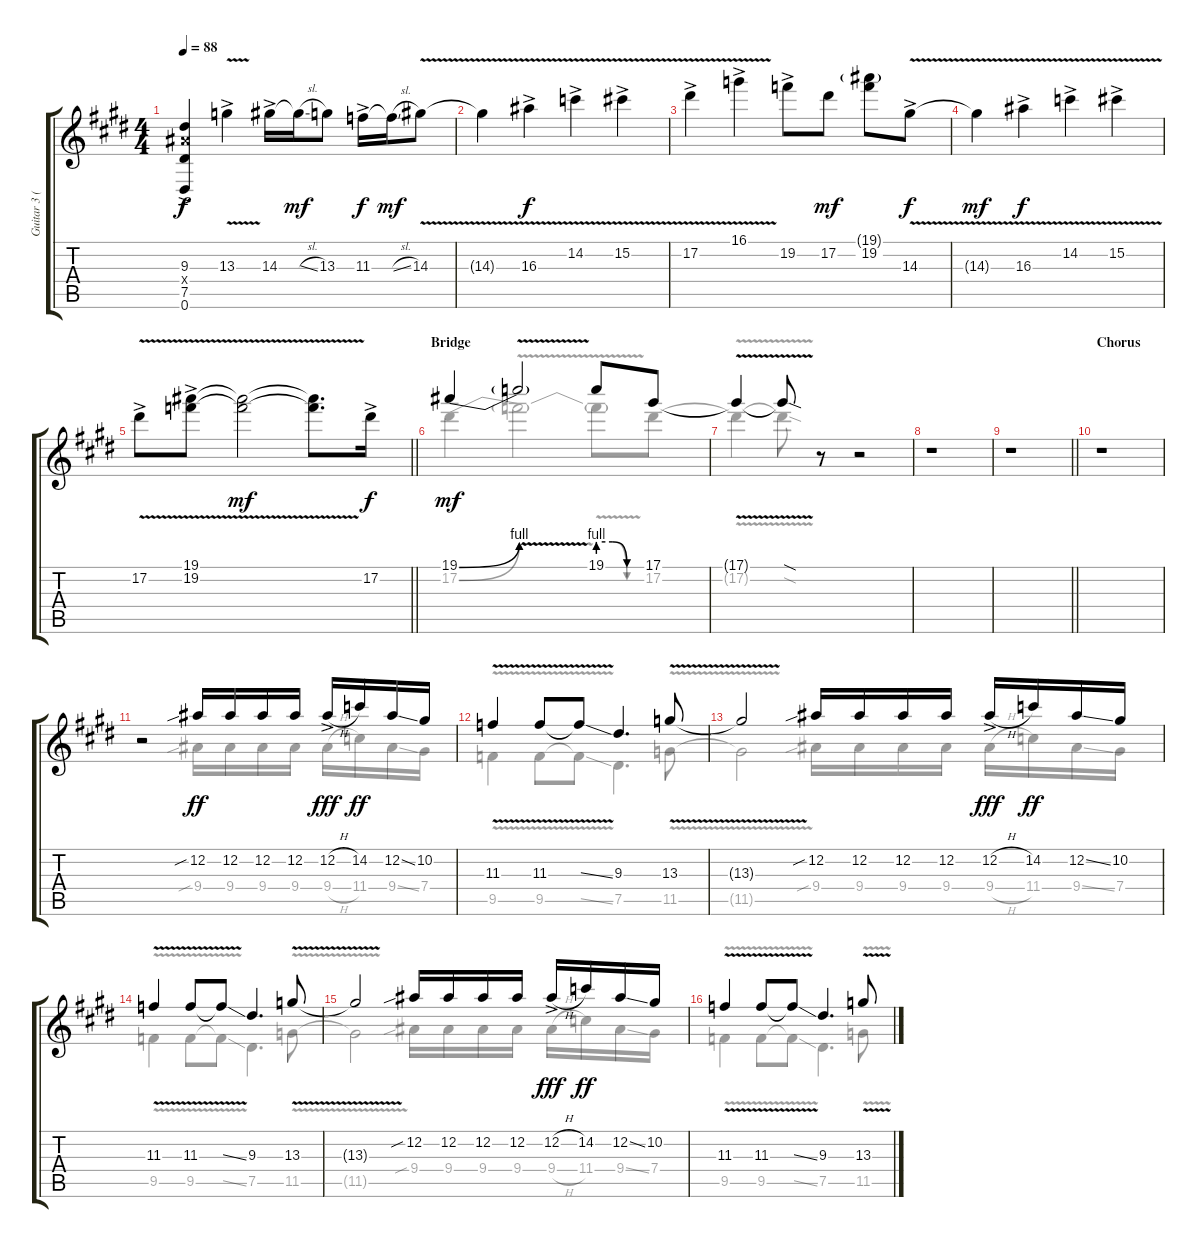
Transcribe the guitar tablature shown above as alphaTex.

\track ("Guitar 3 (Billy)" "Guitar 3 (") {instrument distortionguitar}
\staff {score tabs}
\tuning (Eb4 Bb3 Gb3 Db3 Ab2 Eb2) {hide}
\voice
\ts (4 4)
\tempo 88
\clef g2
\ks e
(9.3{ac} 9.4{ac x} 7.5{ac} 0.6{ac}).4{dy f} 13.3{v ac}.4 14.3{ac}.16 14.3{sl t}.16{dy mf} 13.3.8 11.3{ac}.16{dy f} 11.3{sl t}.16{dy mf} 14.3{v}.8 |
\ks c#minor
14.3{v t}.4 16.3{v ac}.4{dy f} 14.2{v ac}.4 15.2{v ac}.4 |
\ks e
17.2{v ac}.4 16.1{v ac}.4 19.2{ac}.8 17.2.8{dy mf} (19.1{g} 19.2).8 14.3{v ac}.8{dy f} |
\ks c#minor
14.3{v t}.4{dy mf} 16.3{v ac}.4{dy f} 14.2{v ac}.4 15.2{v ac}.4 |
\barLineRight lightlight
17.2{v ac}.8 (19.1{v ac} 19.2{v ac}).8 (19.1{v t} 19.2{v t}).2{dy mf} (19.1{v t} 19.2{v t}).8{d} 17.2{ac}.16{dy f} |
\section ("" "Bridge")
\ks e
19.1{be (bend 0 0 60 4)}.4{dy mf} 19.1{v t}.2 19.1{be (custom 0 4 20 4 40 0 60 0)}.8 17.1.8 |
\ks c#minor
17.1{v t}.4 17.1{sod t}.8 r.8 r.2 |
\ks e
r.1 |
\barLineRight lightlight
\ks c#minor
r.1 |
\section ("" "Chorus")
r.1 |
\ks e
r.2 12.2{sib}.16{dy ff} 12.2.16 12.2.16 12.2.16 12.2{h ac}.16{dy fff} 14.2.16{dy ff} 12.2{ss}.16 10.2.16 |
\ks c#minor
11.3{v}.4 11.3{v}.8 11.3{ss t}.8 9.3.4{d} 13.3{v}.8 |
\ks e
13.3{v t}.2 12.2{sib}.16 12.2.16 12.2.16 12.2.16 12.2{h ac}.16{dy fff} 14.2.16{dy ff} 12.2{ss}.16 10.2.16 |
\ks c#minor
11.3{v}.4 11.3{v}.8 11.3{ss t}.8 9.3.4{d} 13.3{v}.8 |
\ks e
13.3{v t}.2 12.2{sib}.16 12.2.16 12.2.16 12.2.16 12.2{h ac}.16{dy fff} 14.2.16{dy ff} 12.2{ss}.16 10.2.16 |
\ks c#minor
11.3{v}.4 11.3{v}.8 11.3{ss t}.8 9.3.4{d} 13.3{v}.8
\voice
\clef g2
\ottava regular
\simile none
\ks e
|
\ks c#minor
|
\ks e
|
\ks c#minor
|
\barLineRight lightlight
|
\ks e
17.2{be (bend 0 0 60 4)}.4{dy mf} 17.2{v t}.2 17.2{be (custom 0 4 20 4 40 0 60 0) t}.8 17.2.8 |
\ks c#minor
17.2{v t}.4 17.2{sod t}.8 r.8 r.2 |
\ks e
|
\barLineRight lightlight
\ks c#minor
|
|
\ks e
r.2 9.4{sib}.16{dy ff} 9.4.16 9.4.16 9.4.16 9.4{h}.16 11.4.16 9.4{ss}.16 7.4.16 |
\ks c#minor
9.5{v}.4 9.5{v}.8 9.5{ss t}.8 7.5.4{d} 11.5{v}.8 |
\ks e
11.5{v t}.2 9.4{sib}.16 9.4.16 9.4.16 9.4.16 9.4{h}.16 11.4.16 9.4{ss}.16 7.4.16 |
\ks c#minor
9.5{v}.4 9.5{v}.8 9.5{ss t}.8 7.5.4{d} 11.5{v}.8 |
\ks e
11.5{v t}.2 9.4{sib}.16 9.4.16 9.4.16 9.4.16 9.4{h}.16 11.4.16 9.4{ss}.16 7.4.16 |
\ks c#minor
9.5{v}.4 9.5{v}.8 9.5{ss t}.8 7.5.4{d} 11.5{v}.8
